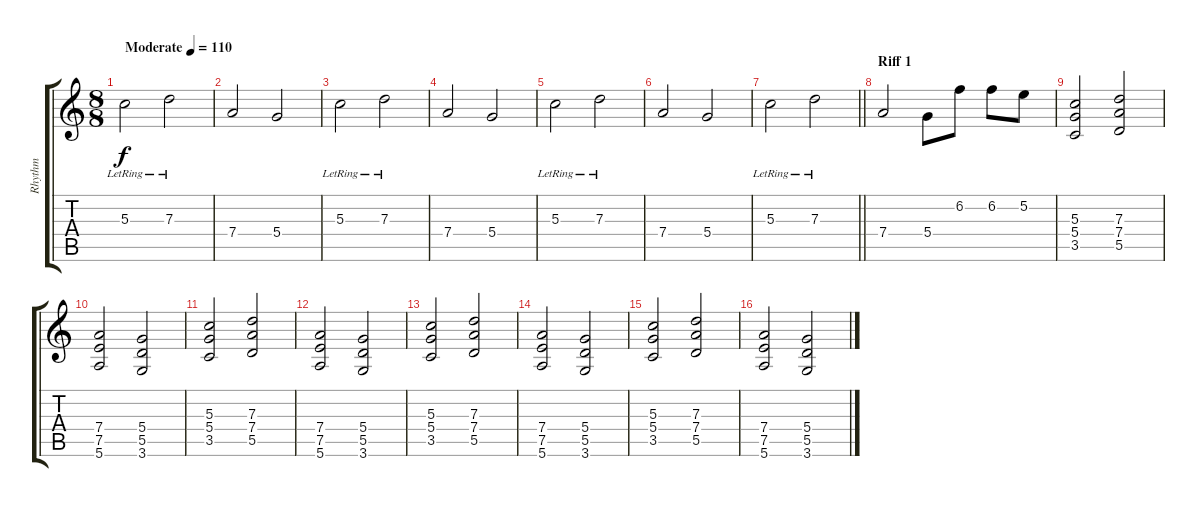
\track ("Rhythm" "Rhythm") {instrument acousticguitarnylon}
\staff {score tabs}
\tuning (E4 B3 G3 D3 A2 E2) {hide}
\ts (8 8)
\tempo (110 "Moderate")
\clef g2
\ks c
5.3{lr}.2{dy f instrument acousticguitarnylon} 7.3{lr}.2 |
7.4.2 5.4.2 |
5.3{lr}.2 7.3{lr}.2 |
7.4.2 5.4.2 |
5.3{lr}.2 7.3{lr}.2 |
7.4.2 5.4.2 |
\barLineRight lightlight
5.3{lr}.2 7.3{lr}.2 |
\section ("" "Riff 1")
7.4.2 5.4.8 6.2.8 6.2.8 5.2.8 |
(5.3 5.4 3.5).2 (7.3 7.4 5.5).2 |
(7.4 7.5 5.6).2 (5.4 5.5 3.6).2 |
(5.3 5.4 3.5).2 (7.3 7.4 5.5).2 |
(7.4 7.5 5.6).2 (5.4 5.5 3.6).2 |
(5.3 5.4 3.5).2 (7.3 7.4 5.5).2 |
(7.4 7.5 5.6).2 (5.4 5.5 3.6).2 |
(5.3 5.4 3.5).2 (7.3 7.4 5.5).2 |
(7.4 7.5 5.6).2 (5.4 5.5 3.6).2
